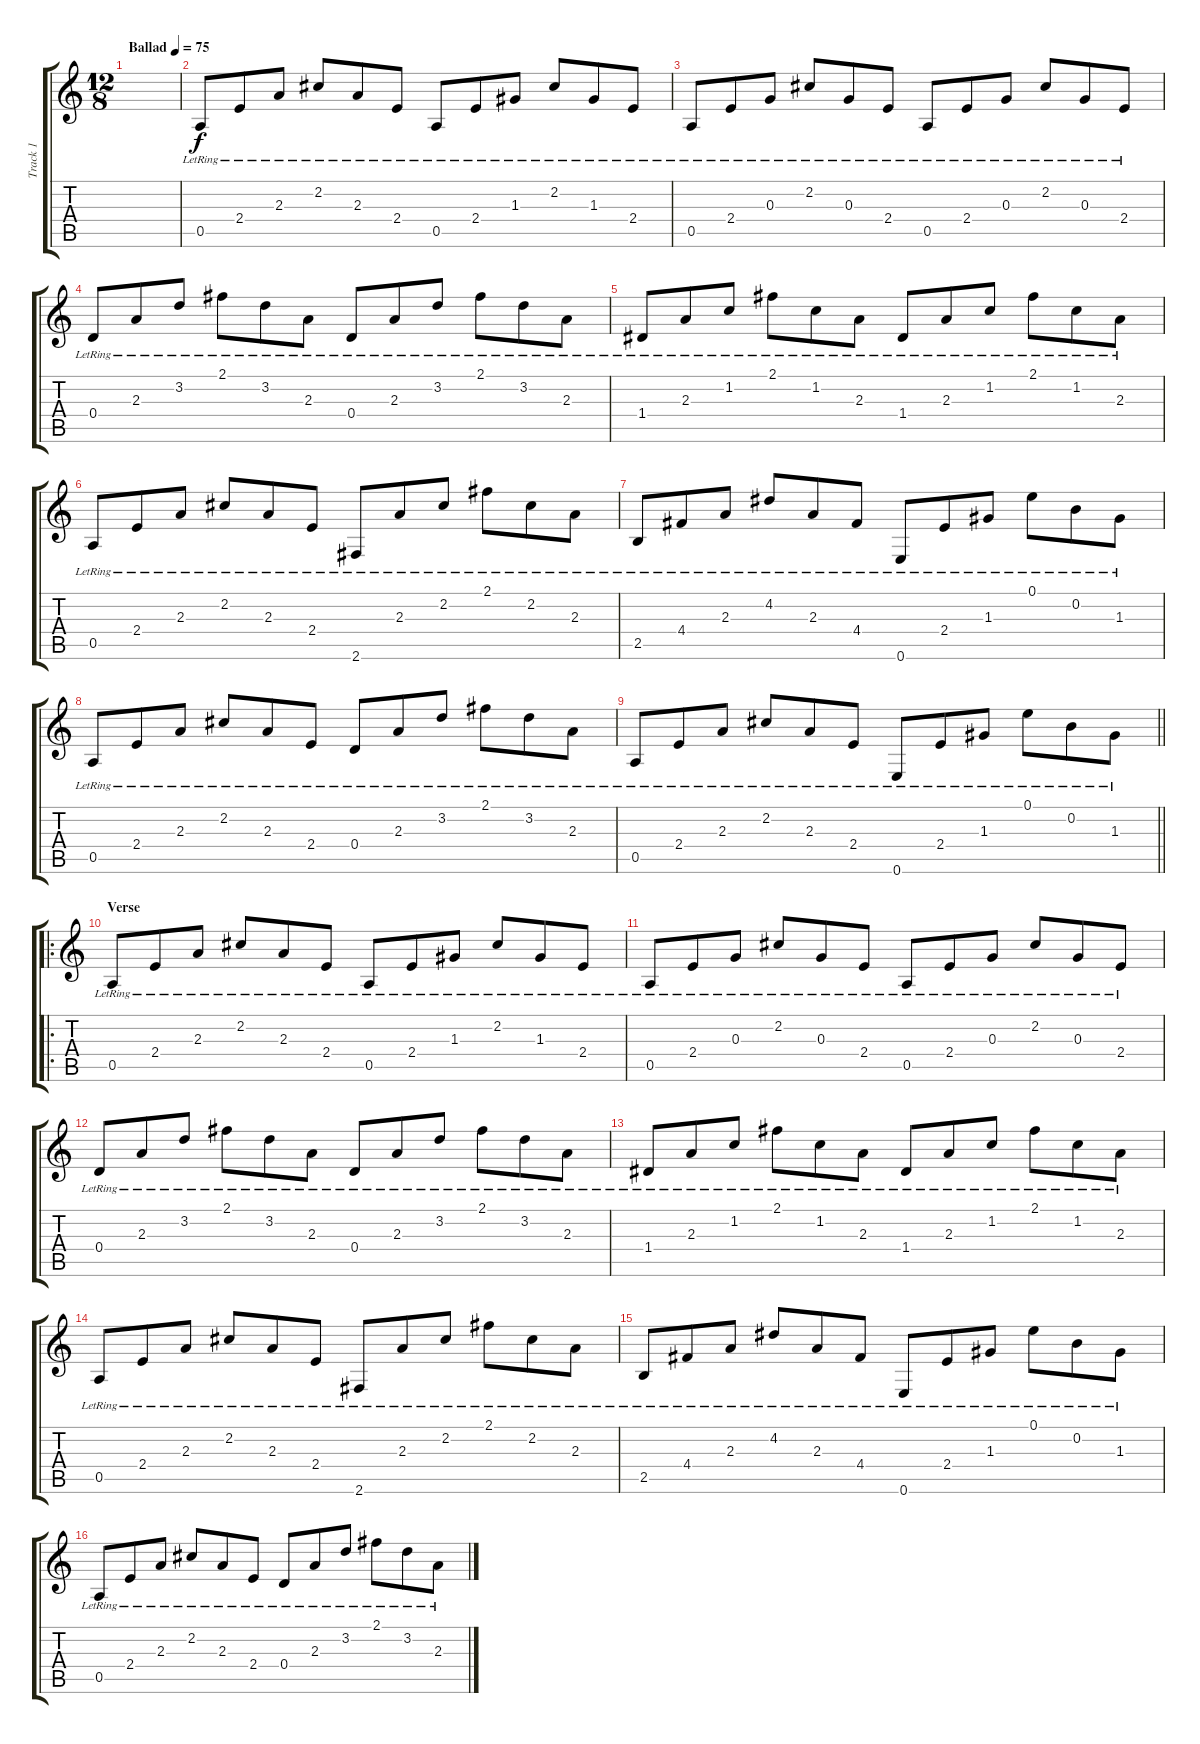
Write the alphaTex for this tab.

\track ("Track 1" "Track 1") {instrument acousticguitarsteel}
\staff {score tabs}
\tuning (E4 B3 G3 D3 A2 E2) {hide}
\ts (12 8)
\tempo (75 "Ballad")
\clef g2
\ks c
|
0.5{lr}.8 2.4{lr}.8 2.3{lr}.8 2.2{lr}.8 2.3{lr}.8 2.4{lr}.8 0.5{lr}.8 2.4{lr}.8 1.3{lr}.8 2.2{lr}.8 1.3{lr}.8 2.4{lr}.8 |
0.5{lr}.8 2.4{lr}.8 0.3{lr}.8 2.2{lr}.8 0.3{lr}.8 2.4{lr}.8 0.5{lr}.8 2.4{lr}.8 0.3{lr}.8 2.2{lr}.8 0.3{lr}.8 2.4{lr}.8 |
0.4{lr}.8 2.3{lr}.8 3.2{lr}.8 2.1{lr}.8 3.2{lr}.8 2.3{lr}.8 0.4{lr}.8 2.3{lr}.8 3.2{lr}.8 2.1{lr}.8 3.2{lr}.8 2.3{lr}.8 |
1.4{lr}.8 2.3{lr}.8 1.2{lr}.8 2.1{lr}.8 1.2{lr}.8 2.3{lr}.8 1.4{lr}.8 2.3{lr}.8 1.2{lr}.8 2.1{lr}.8 1.2{lr}.8 2.3{lr}.8 |
0.5{lr}.8 2.4{lr}.8 2.3{lr}.8 2.2{lr}.8 2.3{lr}.8 2.4{lr}.8 2.6{lr}.8 2.3{lr}.8 2.2{lr}.8 2.1{lr}.8 2.2{lr}.8 2.3{lr}.8 |
2.5{lr}.8 4.4{lr}.8 2.3{lr}.8 4.2{lr}.8 2.3{lr}.8 4.4{lr}.8 0.6{lr}.8 2.4{lr}.8 1.3{lr}.8 0.1{lr}.8 0.2{lr}.8 1.3{lr}.8 |
0.5{lr}.8 2.4{lr}.8 2.3{lr}.8 2.2{lr}.8 2.3{lr}.8 2.4{lr}.8 0.4{lr}.8 2.3{lr}.8 3.2{lr}.8 2.1{lr}.8 3.2{lr}.8 2.3{lr}.8 |
\barLineRight lightlight
0.5{lr}.8 2.4{lr}.8 2.3{lr}.8 2.2{lr}.8 2.3{lr}.8 2.4{lr}.8 0.6{lr}.8 2.4{lr}.8 1.3{lr}.8 0.1{lr}.8 0.2{lr}.8 1.3{lr}.8 |
\ro
\section ("" "Verse")
0.5{lr}.8 2.4{lr}.8 2.3{lr}.8 2.2{lr}.8 2.3{lr}.8 2.4{lr}.8 0.5{lr}.8 2.4{lr}.8 1.3{lr}.8 2.2{lr}.8 1.3{lr}.8 2.4{lr}.8 |
0.5{lr}.8 2.4{lr}.8 0.3{lr}.8 2.2{lr}.8 0.3{lr}.8 2.4{lr}.8 0.5{lr}.8 2.4{lr}.8 0.3{lr}.8 2.2{lr}.8 0.3{lr}.8 2.4{lr}.8 |
0.4{lr}.8 2.3{lr}.8 3.2{lr}.8 2.1{lr}.8 3.2{lr}.8 2.3{lr}.8 0.4{lr}.8 2.3{lr}.8 3.2{lr}.8 2.1{lr}.8 3.2{lr}.8 2.3{lr}.8 |
1.4{lr}.8 2.3{lr}.8 1.2{lr}.8 2.1{lr}.8 1.2{lr}.8 2.3{lr}.8 1.4{lr}.8 2.3{lr}.8 1.2{lr}.8 2.1{lr}.8 1.2{lr}.8 2.3{lr}.8 |
0.5{lr}.8 2.4{lr}.8 2.3{lr}.8 2.2{lr}.8 2.3{lr}.8 2.4{lr}.8 2.6{lr}.8 2.3{lr}.8 2.2{lr}.8 2.1{lr}.8 2.2{lr}.8 2.3{lr}.8 |
2.5{lr}.8 4.4{lr}.8 2.3{lr}.8 4.2{lr}.8 2.3{lr}.8 4.4{lr}.8 0.6{lr}.8 2.4{lr}.8 1.3{lr}.8 0.1{lr}.8 0.2{lr}.8 1.3{lr}.8 |
0.5{lr}.8 2.4{lr}.8 2.3{lr}.8 2.2{lr}.8 2.3{lr}.8 2.4{lr}.8 0.4{lr}.8 2.3{lr}.8 3.2{lr}.8 2.1{lr}.8 3.2{lr}.8 2.3{lr}.8
